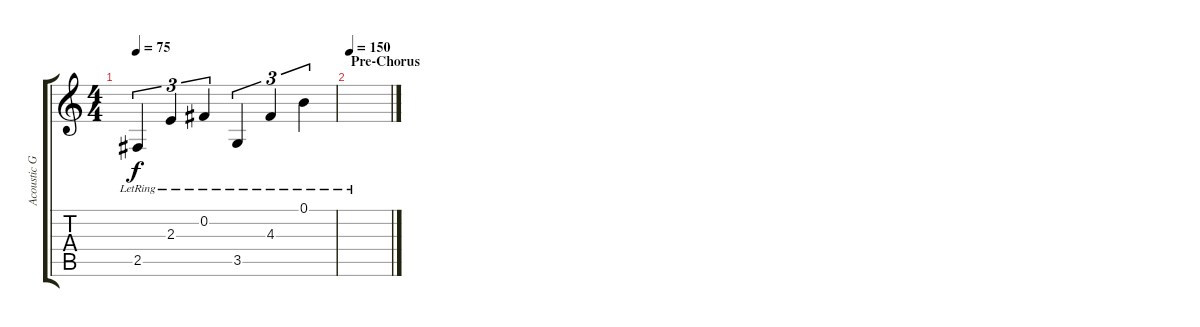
\track ("Acoustic Guitar 2" "Acoustic G") {instrument acousticguitarsteel}
\staff {score tabs}
\tuning (B3 Gb3 D3 A2 E2 B1) {hide}
\ts (4 4)
\tempo 75
\clef g2
\ks c
2.5{lr}.4{tu (3 2) dy f} 2.3{lr}.4{tu (3 2)} 0.2{lr}.4{tu (3 2)} 3.5{lr}.4{tu (3 2)} 4.3{lr}.4{tu (3 2)} 0.1{lr}.4{tu (3 2)} |
\section ("" "Pre-Chorus")
\tempo 150
